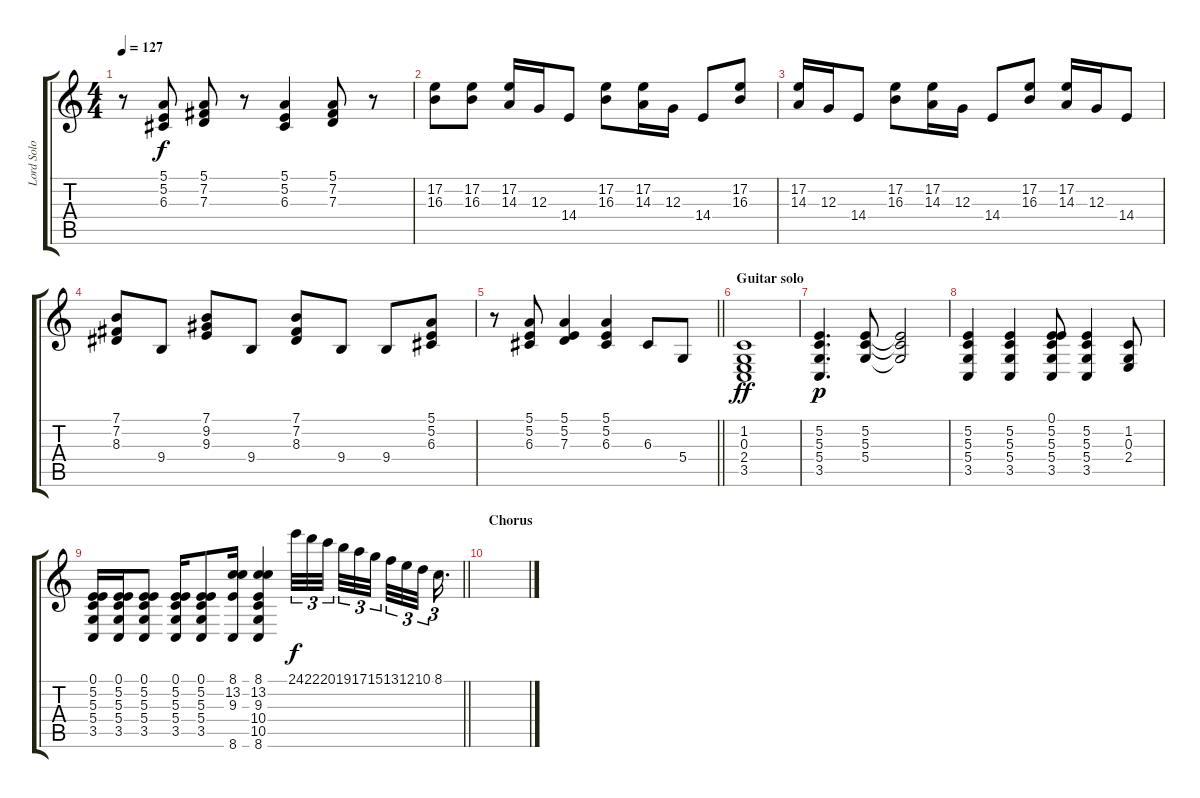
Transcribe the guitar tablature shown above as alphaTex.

\track ("Lord Solo" "Lord Solo") {instrument acousticgrandpiano}
\staff {score tabs}
\tuning (E4 B3 G3 D3 A2 E2) {hide}
\ts (4 4)
\tempo 127
\clef g2
\ks c
r.8{dy f} (5.1 5.2 6.3).8 (5.1 7.2 7.3).8 r.8 (5.1 5.2 6.3).4 (5.1 7.2 7.3).8 r.8 |
(17.2 16.3).8 (17.2 16.3).8 (17.2 14.3).16 12.3.16 14.4.8 (17.2 16.3).8 (17.2 14.3).16 12.3.16 14.4.8 (17.2 16.3).8 |
(17.2 14.3).16 12.3.16 14.4.8 (17.2 16.3).8 (17.2 14.3).16 12.3.16 14.4.8 (17.2 16.3).8 (17.2 14.3).16 12.3.16 14.4.8 |
(7.1 7.2 8.3).8 9.4.8 (7.1 9.2 9.3).8 9.4.8 (7.1 7.2 8.3).8 9.4.8 9.4.8 (5.1 5.2 6.3).8 |
\barLineRight lightlight
r.8 (5.1 5.2 6.3).8 (5.1 5.2 7.3).4 (5.1 5.2 6.3).4 6.3.8 5.4.8 |
\section ("" "Guitar solo")
(1.2 0.3 2.4 3.5).1{dy ff} |
(5.2 5.3 5.4 3.5).4{d dy p} (5.2 5.3 5.4).8 (5.2{t} 5.3{t} 5.4{t}).2 |
(5.2 5.3 5.4 3.5).4 (5.2 5.3 5.4 3.5).4 (0.1 5.2 5.3 5.4 3.5).8 (5.2 5.3 5.4 3.5).4 (1.2 0.3 2.4).8 |
\barLineRight lightlight
(0.1 5.2 5.3 5.4 3.5).16 (0.1 5.2 5.3 5.4 3.5).16 (0.1 5.2 5.3 5.4 3.5).8 (0.1 5.2 5.3 5.4 3.5).16 (0.1 5.2 5.3 5.4 3.5).8 (8.1 13.2 9.3 8.6).16 (8.1 13.2 9.3 10.4 10.5 8.6).4 24.1.32{tu (3 2) dy f} 22.1.32{tu (3 2)} 20.1.32{tu (3 2) beam splitsecondary} 19.1.32{tu (3 2)} 17.1.32{tu (3 2)} 15.1.32{tu (3 2) beam splitsecondary} 13.1.32{tu (3 2)} 12.1.32{tu (3 2)} 10.1.32{tu (3 2) beam splitsecondary} 8.1.16{d tu (3 2)} |
\section ("" "Chorus")
